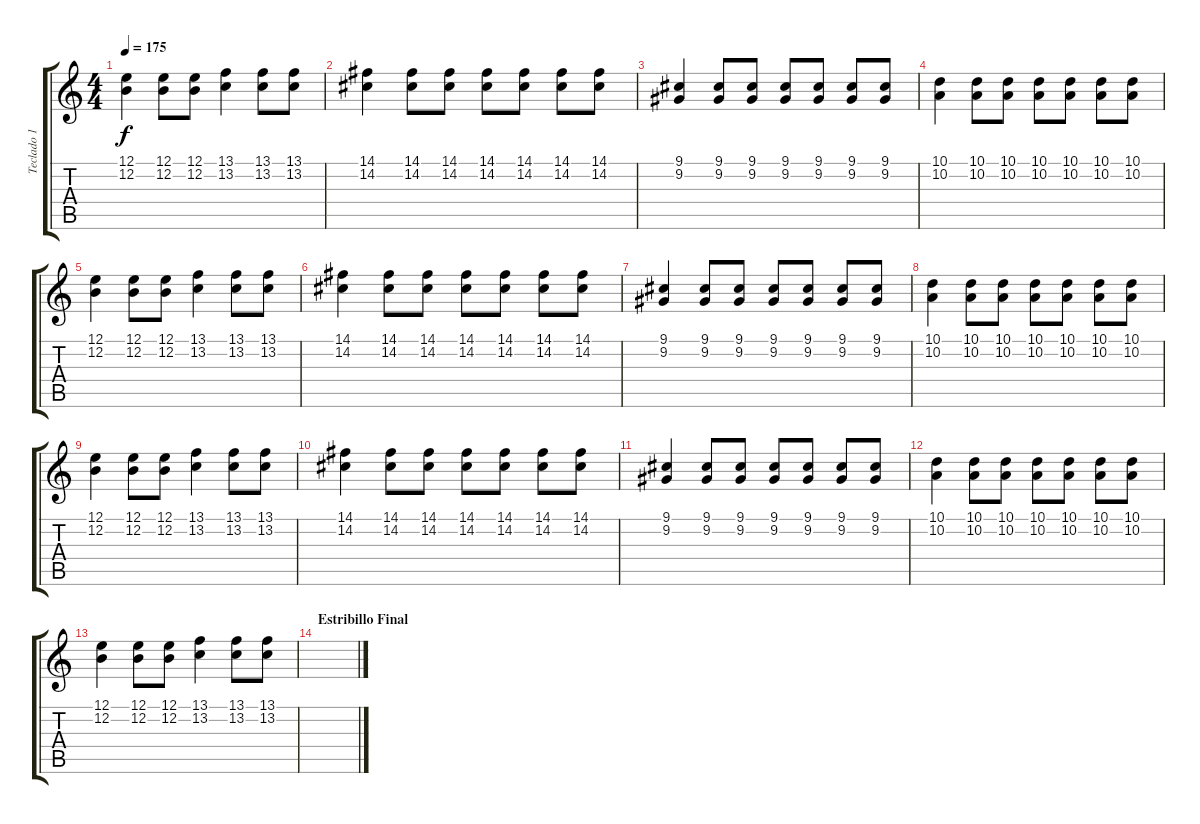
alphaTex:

\track ("Teclado 1" "Teclado 1") {instrument brightacousticpiano}
\staff {score tabs}
\tuning (E4 B3 G3 D3 A2 E2) {hide}
\ts (4 4)
\tempo 175
\clef g2
\ks c
(12.1 12.2).4{dy f} (12.1 12.2).8 (12.1 12.2).8 (13.1 13.2).4 (13.1 13.2).8 (13.1 13.2).8 |
(14.1 14.2).4{instrument brightacousticpiano} (14.1 14.2).8 (14.1 14.2).8 (14.1 14.2).8 (14.1 14.2).8 (14.1 14.2).8 (14.1 14.2).8 |
(9.1 9.2).4 (9.1 9.2).8 (9.1 9.2).8 (9.1 9.2).8 (9.1 9.2).8 (9.1 9.2).8 (9.1 9.2).8 |
(10.1 10.2).4 (10.1 10.2).8 (10.1 10.2).8 (10.1 10.2).8 (10.1 10.2).8 (10.1 10.2).8 (10.1 10.2).8 |
(12.1 12.2).4 (12.1 12.2).8 (12.1 12.2).8 (13.1 13.2).4 (13.1 13.2).8 (13.1 13.2).8 |
(14.1 14.2).4{instrument brightacousticpiano} (14.1 14.2).8 (14.1 14.2).8 (14.1 14.2).8 (14.1 14.2).8 (14.1 14.2).8 (14.1 14.2).8 |
(9.1 9.2).4 (9.1 9.2).8 (9.1 9.2).8 (9.1 9.2).8 (9.1 9.2).8 (9.1 9.2).8 (9.1 9.2).8 |
(10.1 10.2).4 (10.1 10.2).8 (10.1 10.2).8 (10.1 10.2).8 (10.1 10.2).8 (10.1 10.2).8 (10.1 10.2).8 |
(12.1 12.2).4 (12.1 12.2).8 (12.1 12.2).8 (13.1 13.2).4 (13.1 13.2).8 (13.1 13.2).8 |
(14.1 14.2).4{instrument brightacousticpiano} (14.1 14.2).8 (14.1 14.2).8 (14.1 14.2).8 (14.1 14.2).8 (14.1 14.2).8 (14.1 14.2).8 |
(9.1 9.2).4 (9.1 9.2).8 (9.1 9.2).8 (9.1 9.2).8 (9.1 9.2).8 (9.1 9.2).8 (9.1 9.2).8 |
(10.1 10.2).4 (10.1 10.2).8 (10.1 10.2).8 (10.1 10.2).8 (10.1 10.2).8 (10.1 10.2).8 (10.1 10.2).8 |
(12.1 12.2).4 (12.1 12.2).8 (12.1 12.2).8 (13.1 13.2).4 (13.1 13.2).8 (13.1 13.2).8 |
\section ("" "Estribillo Final")
